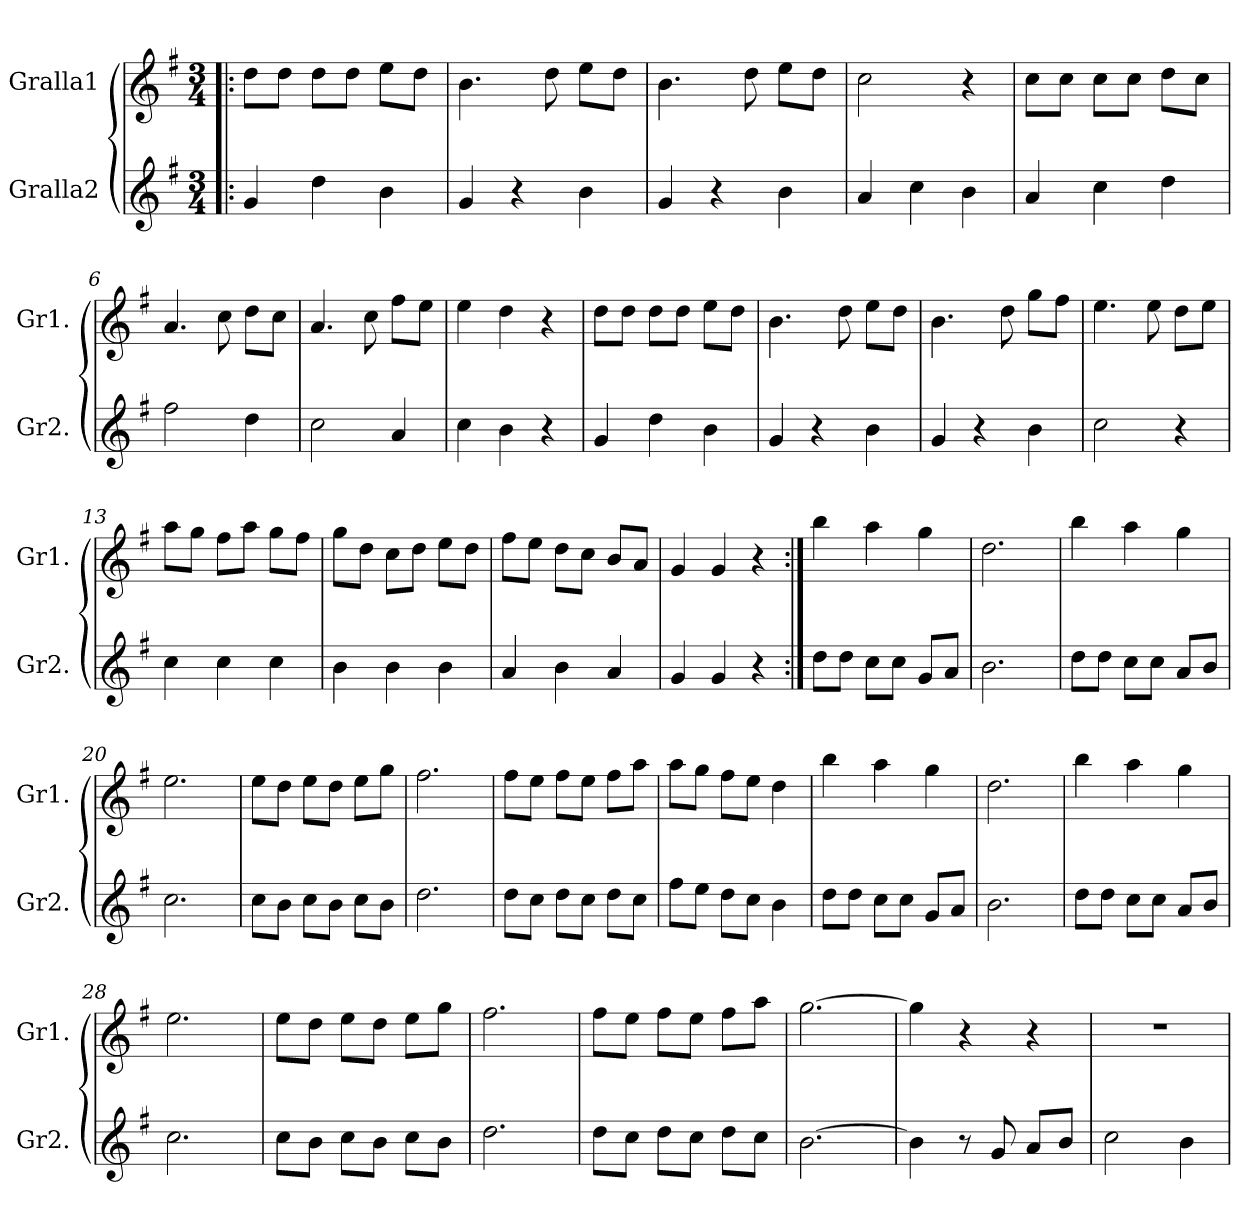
**kern	**kern
*part2	*part1
*staff2	*staff1
*I"Gralla2	*I"Gralla1
*I'Gr2.	*I'Gr1.
*clefG2	*clefG2
*k[f#]	*k[f#]
*M3/4	*M3/4
=1!|:	=1!|:
4g/	8dd\L
.	8dd\J
4dd\	8dd\L
.	8dd\J
4b\	8ee\L
.	8dd\J
=2	=2
4g/	4.b\
4r	.
.	8dd\
4b\	8ee\L
.	8dd\J
=3	=3
4g/	4.b\
4r	.
.	8dd\
4b\	8ee\L
.	8dd\J
=4	=4
4a/	2cc\
4cc\	.
4b\	4r
=5	=5
4a/	8cc\L
.	8cc\J
4cc\	8cc\L
.	8cc\J
4dd\	8dd\L
.	8cc\J
=6	=6
2ff#\	4.a/
.	8cc\
4dd\	8dd\L
.	8cc\J
!!LO:LB:g=z
=7	=7
2cc\	4.a/
.	8cc\
4a/	8ff#\L
.	8ee\J
=8	=8
4cc\	4ee\
4b\	4dd\
4r	4r
=9	=9
4g/	8dd\L
.	8dd\J
4dd\	8dd\L
.	8dd\J
4b\	8ee\L
.	8dd\J
=10	=10
4g/	4.b\
4r	.
.	8dd\
4b\	8ee\L
.	8dd\J
=11	=11
4g/	4.b\
4r	.
.	8dd\
4b\	8gg\L
.	8ff#\J
=12	=12
2cc\	4.ee\
.	8ee\
4r	8dd\L
.	8ee\J
!!LO:LB:g=z
=13	=13
4cc\	8aa\L
.	8gg\J
4cc\	8ff#\L
.	8aa\J
4cc\	8gg\L
.	8ff#\J
=14	=14
4b\	8gg\L
.	8dd\J
4b\	8cc\L
.	8dd\J
4b\	8ee\L
.	8dd\J
=15	=15
4a/	8ff#\L
.	8ee\J
4b\	8dd\L
.	8cc\J
4a/	8b/L
.	8a/J
=16	=16
4g/	4g/
4g/	4g/
4r	4r
=17:|!	=17:|!
8dd\L	4bb\
8dd\J	.
8cc\L	4aa\
8cc\J	.
8g/L	4gg\
8a/J	.
=18	=18
2.b\	2.dd\
!!LO:LB:g=z
=19	=19
8dd\L	4bb\
8dd\J	.
8cc\L	4aa\
8cc\J	.
8a/L	4gg\
8b/J	.
=20	=20
2.cc\	2.ee\
=21	=21
8cc\L	8ee\L
8b\J	8dd\J
8cc\L	8ee\L
8b\J	8dd\J
8cc\L	8ee\L
8b\J	8gg\J
=22	=22
2.dd\	2.ff#\
=23	=23
8dd\L	8ff#\L
8cc\J	8ee\J
8dd\L	8ff#\L
8cc\J	8ee\J
8dd\L	8ff#\L
8cc\J	8aa\J
=24	=24
8ff#\L	8aa\L
8ee\J	8gg\J
8dd\L	8ff#\L
8cc\J	8ee\J
4b\	4dd\
!!LO:LB:g=z
=25	=25
8dd\L	4bb\
8dd\J	.
8cc\L	4aa\
8cc\J	.
8g/L	4gg\
8a/J	.
=26	=26
2.b\	2.dd\
=27	=27
8dd\L	4bb\
8dd\J	.
8cc\L	4aa\
8cc\J	.
8a/L	4gg\
8b/J	.
=28	=28
2.cc\	2.ee\
=29	=29
8cc\L	8ee\L
8b\J	8dd\J
8cc\L	8ee\L
8b\J	8dd\J
8cc\L	8ee\L
8b\J	8gg\J
=30	=30
2.dd\	2.ff#\
=31	=31
8dd\L	8ff#\L
8cc\J	8ee\J
8dd\L	8ff#\L
8cc\J	8ee\J
8dd\L	8ff#\L
8cc\J	8aa\J
!!LO:LB:g=z
=32	=32
[2.b\	[2.gg\
=33	=33
4b\]	4gg\]
8r	4r
8g/	.
8a/L	4r
8b/J	.
=34	=34
2cc\	2.r
4b\	.
=	=
*-	*-
